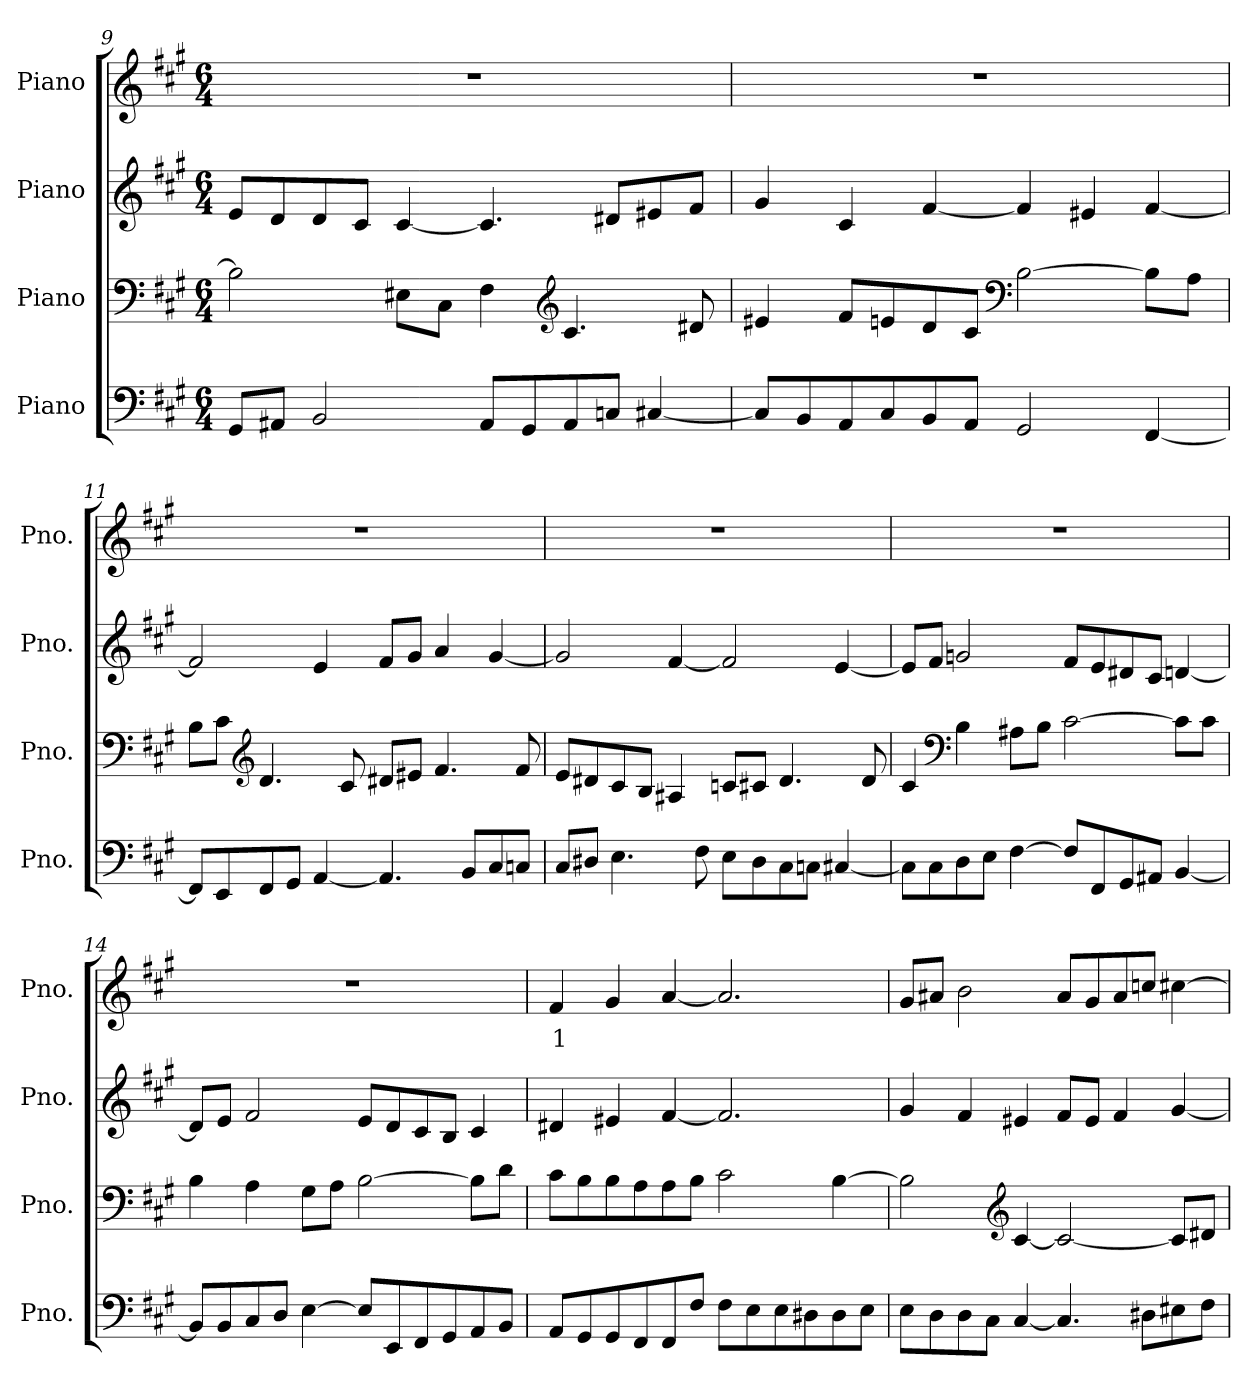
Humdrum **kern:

**kern	**kern	**kern	**kern	**text
*part4	*part3	*part2	*part1	*part1
*staff4	*staff3	*staff2	*staff1	*staff1
*I"Piano	*I"Piano	*I"Piano	*I"Piano	*
*I'Pno.	*I'Pno.	*I'Pno.	*I'Pno.	*
*clefF4	*clefF4	*clefG2	*clefG2	*
*k[f#c#g#]	*k[f#c#g#]	*k[f#c#g#]	*k[f#c#g#]	*
*M6/4	*M6/4	*M6/4	*M6/4	*
=9	=9	=9	=9	=9
8GG#i/L	2Bj\]	8eZ/L	1.r	.
8AA#Xi/J	.	8dZ/	.	.
2BBi/	.	8dZ/	.	.
.	.	8c#Z/J	.	.
.	8E#Xj\L	[4c#Z/	.	.
.	8C#j\J	.	.	.
8AA#i/L	4F#j\	4.c#Z/]	.	.
8GG#i/	.	.	.	.
*	*clefG2	*	*	*
8AA#i/	4.c#j/	.	.	.
8Cni/J	.	8d#XZ/L	.	.
[4C#Xi/	.	8e#XZ/	.	.
.	8d#Xj/	8f#Z/J	.	.
!!LO:LB:g=z
=10	=10	=10	=10	=10
8C#i/L]	4e#Xj/	4g#Z/	1.r	.
8BBi/	.	.	.	.
8AAi/	8f#j/L	4c#Z/	.	.
8C#i/	8enj/	.	.	.
8BBi/	8dj/	[4f#Z/	.	.
8AAi/J	8c#j/J	.	.	.
*	*clefF4	*	*	*
2GG#i/	[2Bj\	4f#Z/]	.	.
.	.	4e#XZ/	.	.
[4FF#i/	8Bj\L]	[4f#Z/	.	.
.	8Aj\J	.	.	.
=11	=11	=11	=11	=11
8FF#i/L]	8Bj\L	2f#Z/]	1.r	.
8EEi/	8c#j\J	.	.	.
*	*clefG2	*	*	*
8FF#i/	4.dj/	.	.	.
8GG#i/J	.	.	.	.
[4AAi/	.	4eZ/	.	.
.	8c#j/	.	.	.
4.AAi/]	8d#Xj/L	8f#Z/L	.	.
.	8e#Xj/J	8g#Z/J	.	.
.	4.f#j/	4aZ/	.	.
8BBi/L	.	.	.	.
8C#i/	.	[4g#Z/	.	.
8Cni/J	8f#j/	.	.	.
!!LO:LB:g=z
=12	=12	=12	=12	=12
8C#i/L	8ej/L	2g#Z/]	1.r	.
8D#Xi/J	8d#Xj/	.	.	.
4.Ei\	8c#j/	.	.	.
.	8Bj/J	.	.	.
.	4A#Xj/	[4f#Z/	.	.
8F#i\	.	.	.	.
8Ei\L	8cnj/L	2f#Z/]	.	.
8D#i\	8c#Xj/J	.	.	.
8C#i\	4.d#j/	.	.	.
8Cni\J	.	.	.	.
[4C#Xi/	.	[4eZ/	.	.
.	8d#j/	.	.	.
=13	=13	=13	=13	=13
8C#i\L]	4c#j/	8eZ/L]	1.r	.
8C#i\	.	8f#Z/J	.	.
*	*clefF4	*	*	*
8Di\	4Bj\	2gnZ/	.	.
8Ei\J	.	.	.	.
[4F#i\	8A#Xj\L	.	.	.
.	8Bj\J	.	.	.
8F#i/L]	[2c#j\	8f#Z/L	.	.
8FF#i/	.	8eZ/	.	.
8GG#i/	.	8d#XZ/	.	.
8AA#Xi/J	.	8c#Z/J	.	.
[4BBi/	8c#j\L]	[4dnZ/	.	.
.	8c#j\J	.	.	.
!!LO:PB:g=z
=14	=14	=14	=14	=14
8BBi/L]	4Bj\	8dZ/L]	1.r	.
8BBi/	.	8eZ/J	.	.
8C#i/	4Aj\	2f#Z/	.	.
8Di/J	.	.	.	.
[4Ei\	8G#j\L	.	.	.
.	8Aj\J	.	.	.
8Ei/L]	[2Bj\	8eZ/L	.	.
8EEi/	.	8dZ/	.	.
8FF#i/	.	8c#Z/	.	.
8GG#i/	.	8BZ/J	.	.
8AAi/	8Bj\L]	4c#Z/	.	.
8BBi/J	8dj\J	.	.	.
=15	=15	=15	=15	=15
!	!	!	!	!LO:LY:b
8AAi/L	8c#j\L	4d#XZ/	4f#V/	1
8GG#i/	8Bj\	.	.	.
8GG#i/	8Bj\	4e#XZ/	4g#V/	.
8FF#i/	8Aj\	.	.	.
8FF#i/	8Aj\	[4f#Z/	[4aV/	.
8F#i/J	8Bj\J	.	.	.
8F#i\L	2c#j\	2.f#Z/]	2.aV/]	.
8Ei\	.	.	.	.
8Ei\	.	.	.	.
8D#Xi\	.	.	.	.
8D#i\	[4Bj\	.	.	.
8Ei\J	.	.	.	.
=16	=16	=16	=16	=16
8Ei\L	2Bj\]	4g#Z/	8g#V/L	.
8Di\	.	.	8a#XV/J	.
8Di\	.	4f#Z/	2bV\	.
8C#i\J	.	.	.	.
*	*clefG2	*	*	*
[4C#i/	[4c#j/	4e#XZ/	.	.
4.C#i/]	2c#j/_	8f#Z/L	8a#V/L	.
.	.	8e#Z/J	8g#V/	.
.	.	4f#Z/	8a#V/	.
8D#Xi\L	.	.	8ccnV/J	.
8E#Xi\	8c#j/L]	[4g#Z/	[4cc#XV\	.
8F#i\J	8d#Xj/J	.	.	.
=	=	=	=	=
*-	*-	*-	*-	*-
